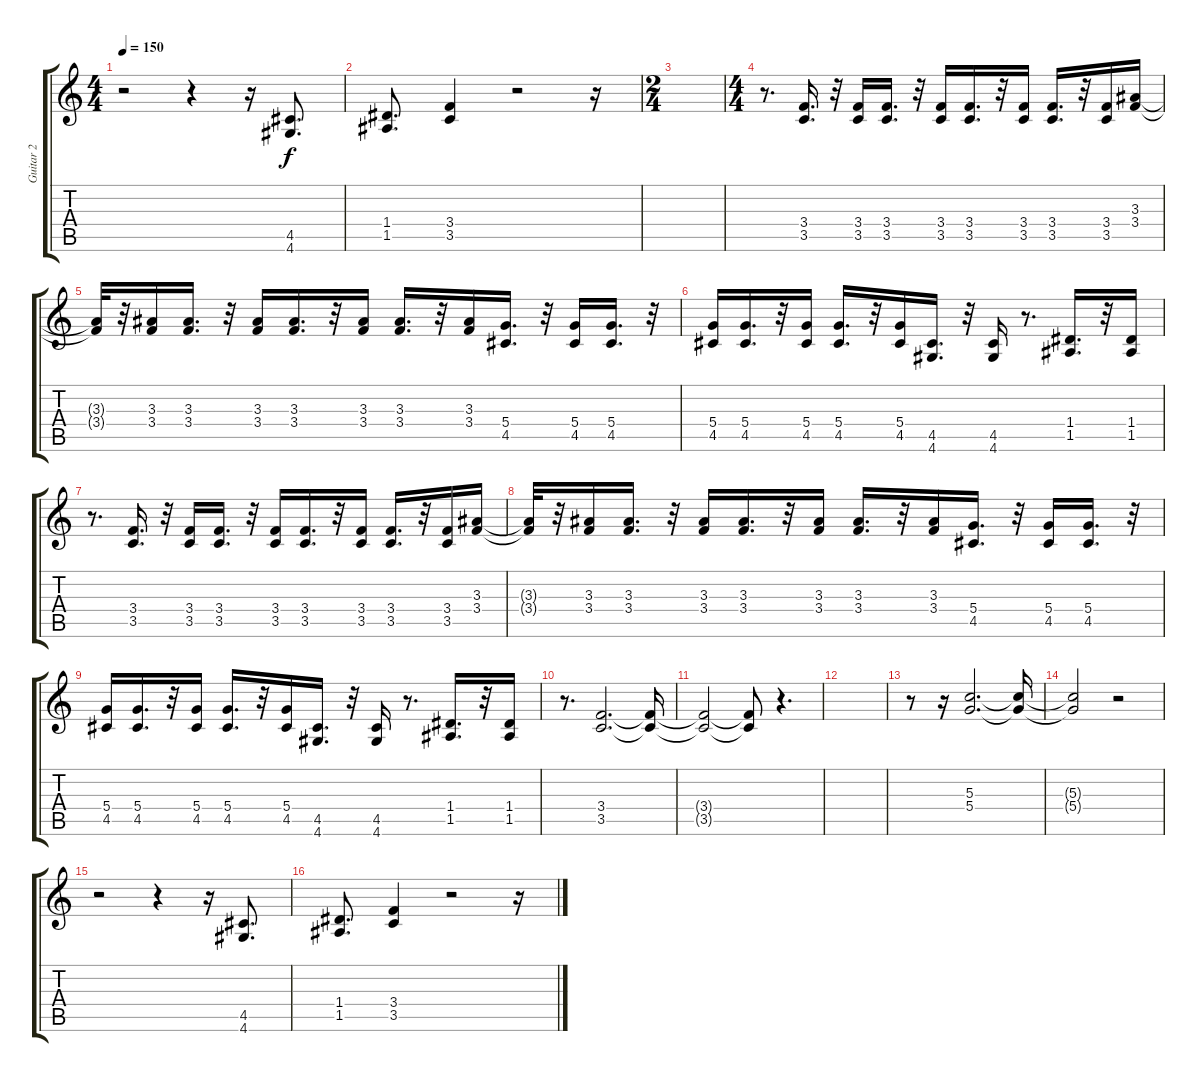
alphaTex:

\track ("Guitar 2" "Guitar 2") {instrument distortionguitar}
\staff {score tabs}
\tuning (E4 B3 G3 D3 A2 E2) {hide}
\ts (4 4)
\tempo 150
\clef g2
\ks c
r.2{dy f} r.4 r.16 (4.5 4.6).8{d} |
(1.4 1.5).8{d} (3.4 3.5).4 r.2 r.16 |
\ts (2 4)
|
\ts (4 4)
r.8{d} (3.4 3.5).16{d} r.32 (3.4 3.5).16 (3.4 3.5).16{d} r.32 (3.4 3.5).16 (3.4 3.5).16{d} r.32 (3.4 3.5).16 (3.4 3.5).16{d} r.32 (3.4 3.5).16 (3.3 3.4).16 |
(3.3{t} 3.4{t}).32 r.32 (3.3 3.4).16 (3.3 3.4).16{d} r.32 (3.3 3.4).16 (3.3 3.4).16{d} r.32 (3.3 3.4).16 (3.3 3.4).16{d} r.32 (3.3 3.4).16 (5.4 4.5).16{d} r.32 (5.4 4.5).16 (5.4 4.5).16{d} r.32 |
(5.4 4.5).16 (5.4 4.5).16{d} r.32 (5.4 4.5).16 (5.4 4.5).16{d} r.32 (5.4 4.5).16 (4.5 4.6).16{d} r.32 (4.5 4.6).16 r.8{d} (1.4 1.5).16{d} r.32 (1.4 1.5).16 |
r.8{d} (3.4 3.5).16{d} r.32 (3.4 3.5).16 (3.4 3.5).16{d} r.32 (3.4 3.5).16 (3.4 3.5).16{d} r.32 (3.4 3.5).16 (3.4 3.5).16{d} r.32 (3.4 3.5).16 (3.3 3.4).16 |
(3.3{t} 3.4{t}).32 r.32 (3.3 3.4).16 (3.3 3.4).16{d} r.32 (3.3 3.4).16 (3.3 3.4).16{d} r.32 (3.3 3.4).16 (3.3 3.4).16{d} r.32 (3.3 3.4).16 (5.4 4.5).16{d} r.32 (5.4 4.5).16 (5.4 4.5).16{d} r.32 |
(5.4 4.5).16 (5.4 4.5).16{d} r.32 (5.4 4.5).16 (5.4 4.5).16{d} r.32 (5.4 4.5).16 (4.5 4.6).16{d} r.32 (4.5 4.6).16 r.8{d} (1.4 1.5).16{d} r.32 (1.4 1.5).16 |
r.8{d} (3.4 3.5).2{d} (3.4{t} 3.5{t}).16 |
(3.4{t} 3.5{t}).2 (3.4{t} 3.5{t}).8 r.4{d} |
|
r.8 r.16 (5.3 5.4).2{d} (5.3{t} 5.4{t}).16 |
(5.3{t} 5.4{t}).2 r.2 |
r.2 r.4 r.16 (4.5 4.6).8{d} |
(1.4 1.5).8{d} (3.4 3.5).4 r.2 r.16
